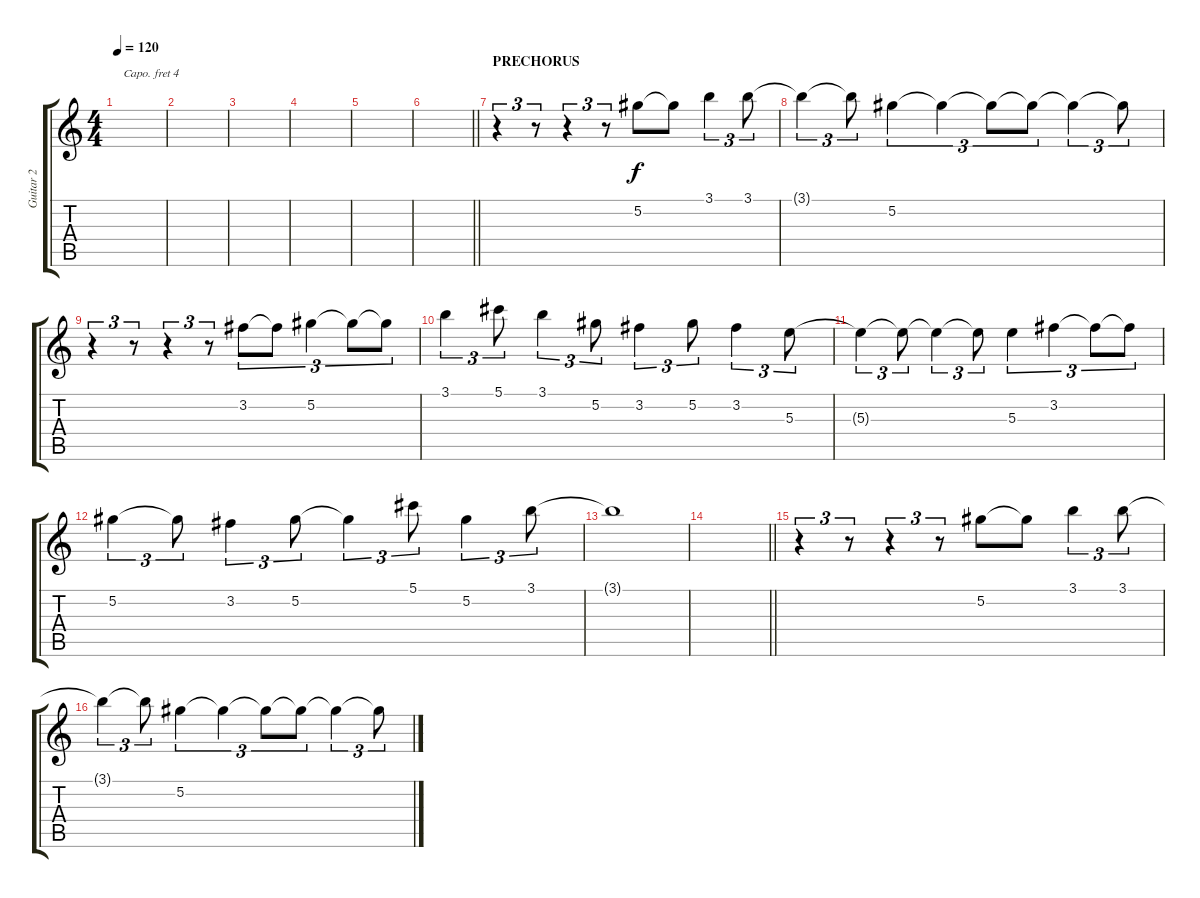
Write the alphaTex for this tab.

\track ("Guitar 2" "Guitar 2") {instrument acousticguitarnylon}
\staff {score tabs}
\capo 4
\tuning (E4 B3 G3 D3 A2 E2) {hide}
\ts (4 4)
\tempo 120
\clef g2
\ks c
|
|
|
|
|
\barLineRight lightlight
|
\section ("" "PRECHORUS")
r.4{tu (3 2)} r.8{tu (3 2)} r.4{tu (3 2)} r.8{tu (3 2)} 5.2.8 5.2{t}.8 3.1.4{tu (3 2)} 3.1.8{tu (3 2)} |
3.1{t}.4{tu (3 2)} 3.1{t}.8{tu (3 2)} 5.2.4{tu (3 2)} 5.2{t}.4{tu (3 2)} 5.2{t}.8{tu (3 2)} 5.2{t}.8{tu (3 2)} 5.2{t}.4{tu (3 2)} 5.2{t}.8{tu (3 2)} |
r.4{tu (3 2)} r.8{tu (3 2)} r.4{tu (3 2)} r.8{tu (3 2)} 3.2.8{tu (3 2)} 3.2{t}.8{tu (3 2)} 5.2.4{tu (3 2)} 5.2{t}.8{tu (3 2)} 5.2{t}.8{tu (3 2)} |
3.1.4{tu (3 2)} 5.1.8{tu (3 2)} 3.1.4{tu (3 2)} 5.2.8{tu (3 2)} 3.2.4{tu (3 2)} 5.2.8{tu (3 2)} 3.2.4{tu (3 2)} 5.3.8{tu (3 2)} |
5.3{t}.4{tu (3 2)} 5.3{t}.8{tu (3 2)} 5.3{t}.4{tu (3 2)} 5.3{t}.8{tu (3 2)} 5.3.4{tu (3 2)} 3.2.4{tu (3 2)} 3.2{t}.8{tu (3 2)} 3.2{t}.8{tu (3 2)} |
5.2.4{tu (3 2)} 5.2{t}.8{tu (3 2)} 3.2.4{tu (3 2)} 5.2.8{tu (3 2)} 5.2{t}.4{tu (3 2)} 5.1.8{tu (3 2)} 5.2.4{tu (3 2)} 3.1.8{tu (3 2)} |
3.1{t}.1 |
\barLineRight lightlight
|
\section ("" "")
r.4{tu (3 2)} r.8{tu (3 2)} r.4{tu (3 2)} r.8{tu (3 2)} 5.2.8 5.2{t}.8 3.1.4{tu (3 2)} 3.1.8{tu (3 2)} |
3.1{t}.4{tu (3 2)} 3.1{t}.8{tu (3 2)} 5.2.4{tu (3 2)} 5.2{t}.4{tu (3 2)} 5.2{t}.8{tu (3 2)} 5.2{t}.8{tu (3 2)} 5.2{t}.4{tu (3 2)} 5.2{t}.8{tu (3 2)}
